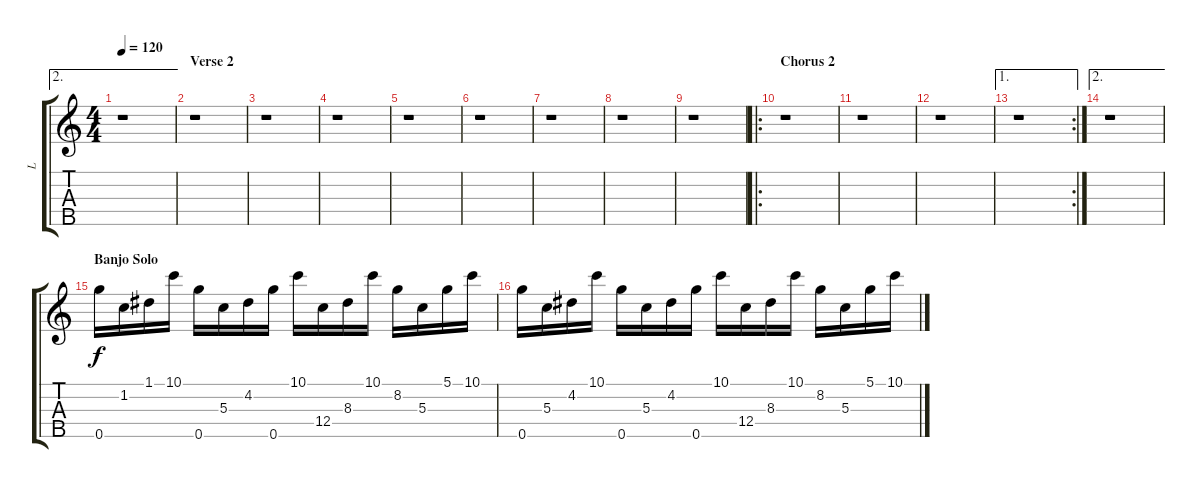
\track ("L" "L") {instrument banjo}
\staff {score tabs}
\tuning (D4 B3 G3 C3 G4) {hide}
\displaytranspose 12
\ae 2
\ts (4 4)
\tempo 120
\clef g2
\ks c
r.1{dy f} |
\section ("" "Verse 2")
r.1 |
r.1 |
r.1 |
r.1 |
r.1 |
r.1 |
r.1 |
r.1 |
\ro
\section ("" "Chorus 2")
r.1 |
r.1 |
r.1 |
\ae 1
\rc 2
r.1 |
\ae 2
r.1 |
\section ("" "Banjo Solo")
0.5.16 1.2.16 1.1.16 10.1.16 0.5.16 5.3.16 4.2.16 0.5.16 10.1.16 12.4.16 8.3.16 10.1.16 8.2.16 5.3.16 5.1.16 10.1.16 |
0.5.16 5.3.16 4.2.16 10.1.16 0.5.16 5.3.16 4.2.16 0.5.16 10.1.16 12.4.16 8.3.16 10.1.16 8.2.16 5.3.16 5.1.16 10.1.16
